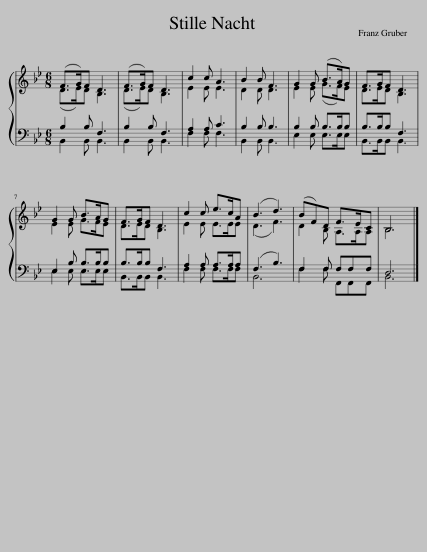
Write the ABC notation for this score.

X:1
%%score { ( 1 2 ) | ( 3 4 ) }
L:1/8
M:6/8
I:linebreak $
K:Bb
V:1 treble
V:2 treble
V:3 bass
V:4 bass
V:1
 (F>G)F D3 | (F>G)F D3 | c2 c A3 | B2 B F3 | G2 G (B>A)G | %5
 F>GF D3 |$ G2 G B>AG | F>GF D3 | c2 c e>cA | (B3 d3) | %10
 (BF)D F>EC | B,6 |] %12
V:2
 (D>E)D B,3 | (D>E)D B,3 | E2 E E3 | D2 D D3 | E2 E (G>F)E | %5
 D>ED B,3 |$ E2 E G>FE | D>ED B,3 | E2 E E>EE | (D3 F3) | %10
 D2 B, A,>A,A, | B,6 |] %12
V:3
 B,2 B, F,3 | B,2 B, F,3 | A,2 A, C3 | B,2 B, B,3 | B,2 B, B,>B,B, | %5
 B,>B,B, F,3 |$ E,2 B, B,>B,B, | B,>B,B, F,3 | A,2 A, A,>A,A, | (F,3 B,3) | %10
 F,2 F, F,F,F, | D,6 |] %12
V:4
 B,,2 B,, B,,3 | B,,2 B,, B,,3 | F,2 F, F,3 | B,,2 B,, B,,3 | E,2 E, E,>E,E, | %5
 B,,>B,,B,, B,,3 |$ E,2 E, E,>E,E, | B,,>B,,B,, B,,3 | F,2 F, F,>F,F, | B,,6 | %10
 F,2 F, F,,F,,F,, | B,,6 |] %12
